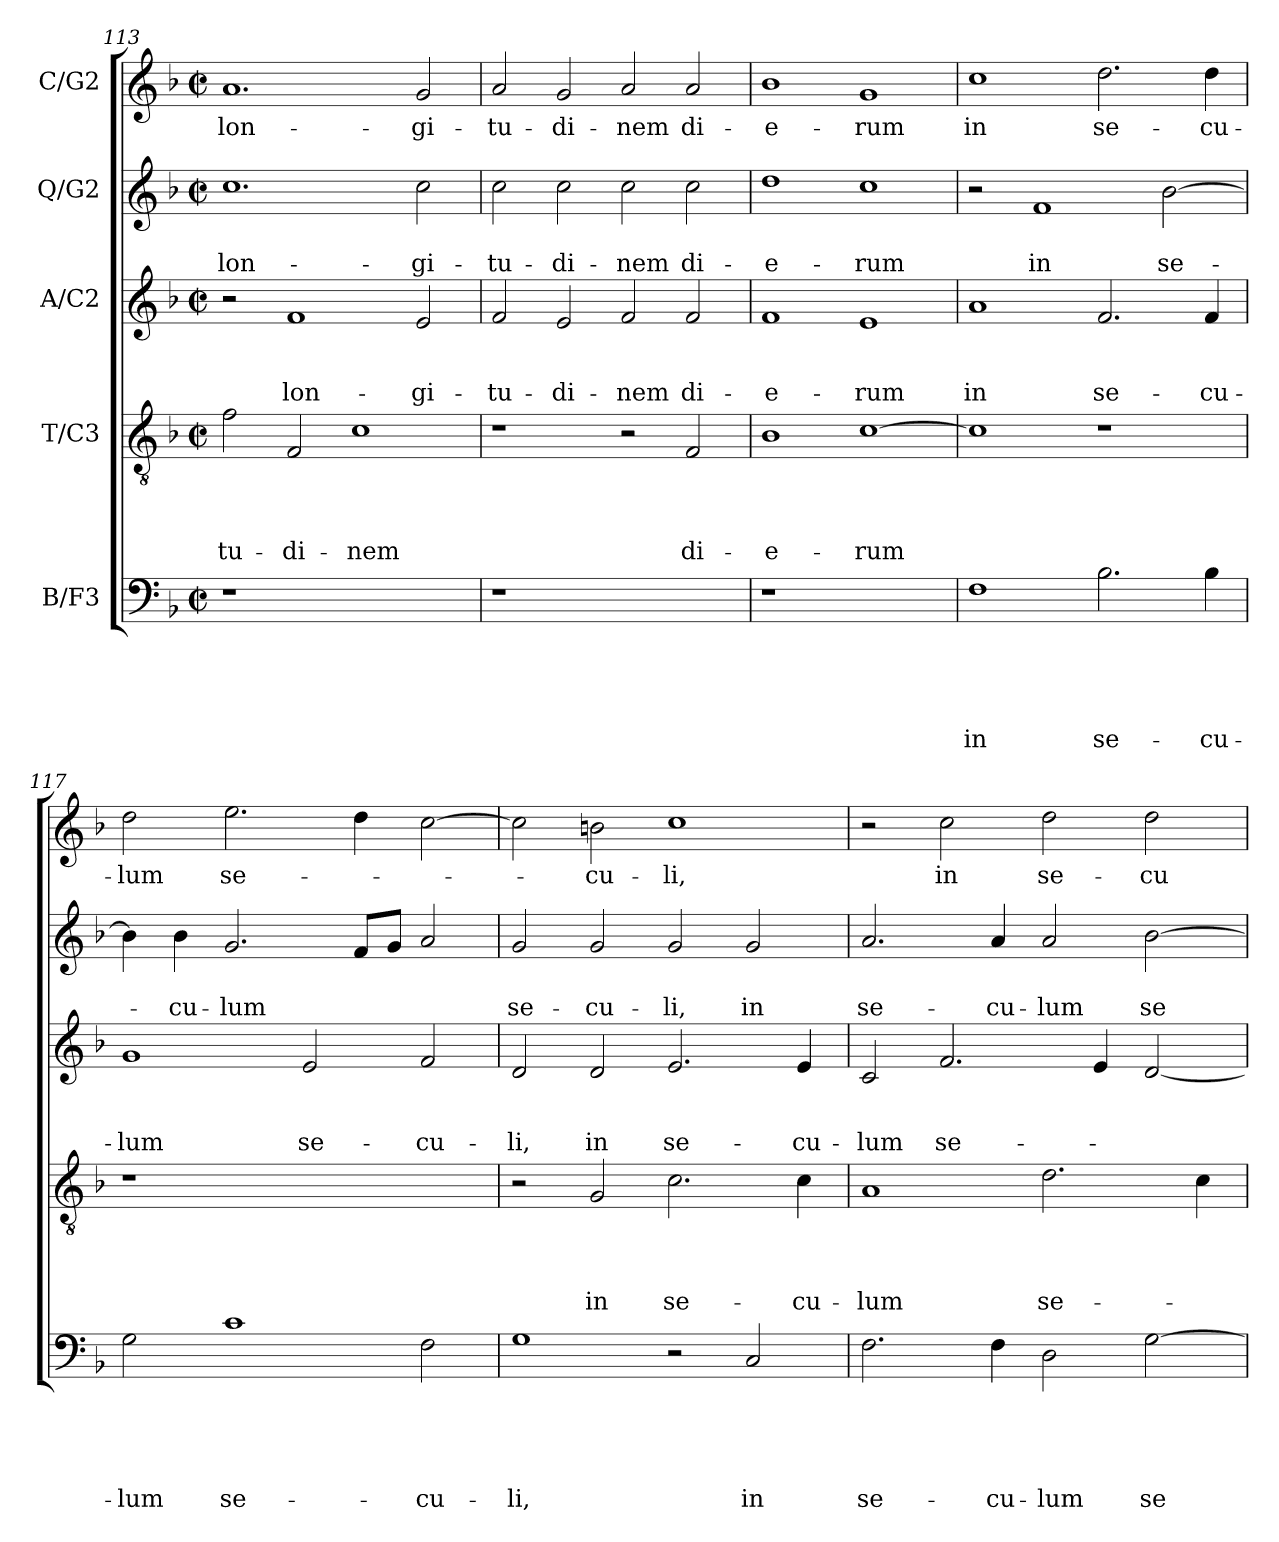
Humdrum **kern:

**kern	**text	**text	**text	**text	**text	**kern	**text	**text	**text	**text	**kern	**text	**text	**text	**kern	**text	**text	**kern	**text
*part5	*part5	*part5	*part5	*part5	*part5	*part4	*part4	*part4	*part4	*part4	*part3	*part3	*part3	*part3	*part2	*part2	*part2	*part1	*part1
*staff5	*staff5	*staff5	*staff5	*staff5	*staff5	*staff4	*staff4	*staff4	*staff4	*staff4	*staff3	*staff3	*staff3	*staff3	*staff2	*staff2	*staff2	*staff1	*staff1
*I"B/F3	*	*	*	*	*	*I"T/C3	*	*	*	*	*I"A/C2	*	*	*	*I"Q/G2	*	*	*I"C/G2	*
*clefF4	*	*	*	*	*	*clefGv2	*	*	*	*	*clefG2	*	*	*	*clefG2	*	*	*clefG2	*
*k[b-]	*	*	*	*	*	*k[b-]	*	*	*	*	*k[b-]	*	*	*	*k[b-]	*	*	*k[b-]	*
*F:	*	*	*	*	*	*F:	*	*	*	*	*F:	*	*	*	*F:	*	*	*F:	*
*M2/2	*	*	*	*	*	*M2/2	*	*	*	*	*M2/2	*	*	*	*M2/2	*	*	*M2/2	*
*met(c|)	*	*	*	*	*	*met(c|)	*	*	*	*	*met(c|)	*	*	*	*met(c|)	*	*	*met(c|)	*
=113	=113	=113	=113	=113	=113	=113	=113	=113	=113	=113	=113	=113	=113	=113	=113	=113	=113	=113	=113
!	!	!	!	!	!	!	!	!	!	!LO:LY:b	!	!	!	!	!	!	!LO:LY:b	!	!LO:LY:b
1r	.	.	.	.	.	2f\	.	.	.	-tu-	2r	.	.	.	1.cc	.	lon-	1.a	lon-
!	!	!	!	!	!	!	!	!	!	!LO:LY:b	!	!	!	!LO:LY:b	!	!	!	!	!
.	.	.	.	.	.	2F/	.	.	.	-di-	1f	.	.	lon-	.	.	.	.	.
!	!	!	!	!	!	!	!	!	!	!LO:LY:b	!	!	!	!	!	!	!	!	!
1ryy	.	.	.	.	.	1c	.	.	.	-nem	.	.	.	.	.	.	.	.	.
!	!	!	!	!	!	!	!	!	!	!	!	!	!	!LO:LY:b	!	!	!LO:LY:b	!	!LO:LY:b
.	.	.	.	.	.	.	.	.	.	.	2e/	.	.	-gi-	2cc\	.	-gi-	2g/	-gi-
=114	=114	=114	=114	=114	=114	=114	=114	=114	=114	=114	=114	=114	=114	=114	=114	=114	=114	=114	=114
!	!	!	!	!	!	!	!	!	!	!	!	!	!	!LO:LY:b	!	!	!LO:LY:b	!	!LO:LY:b
1r	.	.	.	.	.	1r	.	.	.	.	2f/	.	.	-tu-	2cc\	.	-tu-	2a/	-tu-
!	!	!	!	!	!	!	!	!	!	!	!	!	!	!LO:LY:b	!	!	!LO:LY:b	!	!LO:LY:b
.	.	.	.	.	.	.	.	.	.	.	2e/	.	.	-di-	2cc\	.	-di-	2g/	-di-
!	!	!	!	!	!	!	!	!	!	!	!	!	!	!LO:LY:b	!	!	!LO:LY:b	!	!LO:LY:b
1ryy	.	.	.	.	.	2r	.	.	.	.	2f/	.	.	-nem	2cc\	.	-nem	2a/	-nem
!	!	!	!	!	!	!	!	!	!	!LO:LY:b	!	!	!	!LO:LY:b	!	!	!LO:LY:b	!	!LO:LY:b
.	.	.	.	.	.	2F/	.	.	.	di-	2f/	.	.	di-	2cc\	.	di-	2a/	di-
=115	=115	=115	=115	=115	=115	=115	=115	=115	=115	=115	=115	=115	=115	=115	=115	=115	=115	=115	=115
!	!	!	!	!	!	!	!	!	!	!LO:LY:b	!	!	!	!LO:LY:b	!	!	!LO:LY:b	!	!LO:LY:b
1r	.	.	.	.	.	1B-	.	.	.	-e-	1f	.	.	-e-	1dd	.	-e-	1b-	-e-
!	!	!	!	!	!	!	!	!	!	!LO:LY:b	!	!	!	!LO:LY:b	!	!	!LO:LY:b	!	!LO:LY:b
1ryy	.	.	.	.	.	[1c	.	.	.	-rum	1e	.	.	-rum	1cc	.	-rum	1g	-rum
!!LO:LB:g=z
=116	=116	=116	=116	=116	=116	=116	=116	=116	=116	=116	=116	=116	=116	=116	=116	=116	=116	=116	=116
!	!	!	!	!	!LO:LY:b	!	!	!	!	!	!	!	!	!LO:LY:b	!	!	!	!	!LO:LY:b
1F	.	.	.	.	in	1c]	.	.	.	.	1a	.	.	in	2r	.	.	1cc	in
!	!	!	!	!	!	!	!	!	!	!	!	!	!	!	!	!	!LO:LY:b	!	!
.	.	.	.	.	.	.	.	.	.	.	.	.	.	.	1f	.	in	.	.
!	!	!	!	!	!LO:LY:b	!	!	!	!	!	!	!	!	!LO:LY:b	!	!	!	!	!LO:LY:b
2.B-\	.	.	.	.	se-	1r	.	.	.	.	2.f/	.	.	se-	.	.	.	2.dd\	se-
!	!	!	!	!	!	!	!	!	!	!	!	!	!	!	!	!	!LO:LY:b	!	!
.	.	.	.	.	.	.	.	.	.	.	.	.	.	.	[2b-\	.	se-	.	.
!	!	!	!	!	!LO:LY:b	!	!	!	!	!	!	!	!	!LO:LY:b	!	!	!	!	!LO:LY:b
4B-\	.	.	.	.	-cu-	.	.	.	.	.	4f/	.	.	-cu-	.	.	.	4dd\	-cu-
=117	=117	=117	=117	=117	=117	=117	=117	=117	=117	=117	=117	=117	=117	=117	=117	=117	=117	=117	=117
!	!	!	!	!	!LO:LY:b	!	!	!	!	!	!	!	!	!LO:LY:b	!	!	!	!	!LO:LY:b
2G\	.	.	.	.	-lum	1r	.	.	.	.	1g	.	.	-lum	4b-\]	.	.	2dd\	-lum
!	!	!	!	!	!	!	!	!	!	!	!	!	!	!	!	!	!LO:LY:b	!	!
.	.	.	.	.	.	.	.	.	.	.	.	.	.	.	4b-\	.	-cu-	.	.
!	!	!	!	!	!LO:LY:b	!	!	!	!	!	!	!	!	!	!	!	!LO:LY:b	!	!LO:LY:b
1c	.	.	.	.	se-	.	.	.	.	.	.	.	.	.	2.g/	.	-lum	2.ee\	se-
!	!	!	!	!	!	!	!	!	!	!	!	!	!	!LO:LY:b	!	!	!	!	!
.	.	.	.	.	.	1ryy	.	.	.	.	2e/	.	.	se-	.	.	.	.	.
.	.	.	.	.	.	.	.	.	.	.	.	.	.	.	8f/L	.	.	4dd\	.
.	.	.	.	.	.	.	.	.	.	.	.	.	.	.	8g/J	.	.	.	.
!	!	!	!	!	!LO:LY:b	!	!	!	!	!	!	!	!	!LO:LY:b	!	!	!	!	!
2F\	.	.	.	.	-cu-	.	.	.	.	.	2f/	.	.	-cu-	2a/	.	.	[2cc\	.
=118	=118	=118	=118	=118	=118	=118	=118	=118	=118	=118	=118	=118	=118	=118	=118	=118	=118	=118	=118
!	!	!	!	!	!LO:LY:b	!	!	!	!	!	!	!	!	!LO:LY:b	!	!	!LO:LY:b	!	!
1G	.	.	.	.	-li,	2r	.	.	.	.	2d/	.	.	-li,	2g/	.	se-	2cc\]	.
!	!	!	!	!	!	!	!	!	!	!LO:LY:b	!	!	!	!LO:LY:b	!	!	!LO:LY:b	!	!LO:LY:b
.	.	.	.	.	.	2G/	.	.	.	in	2d/	.	.	in	2g/	.	-cu-	2b\	-cu-
!	!	!	!	!	!	!	!	!	!	!LO:LY:b	!	!	!	!LO:LY:b	!	!	!LO:LY:b	!	!LO:LY:b
2r	.	.	.	.	.	2.c\	.	.	.	se-	2.e/	.	.	se-	2g/	.	-li,	1cc	-li,
!	!	!	!	!	!LO:LY:b	!	!	!	!	!	!	!	!	!	!	!	!LO:LY:b	!	!
2C/	.	.	.	.	in	.	.	.	.	.	.	.	.	.	2g/	.	in	.	.
!	!	!	!	!	!	!	!	!	!	!LO:LY:b	!	!	!	!LO:LY:b	!	!	!	!	!
.	.	.	.	.	.	4c\	.	.	.	-cu-	4e/	.	.	-cu-	.	.	.	.	.
=119	=119	=119	=119	=119	=119	=119	=119	=119	=119	=119	=119	=119	=119	=119	=119	=119	=119	=119	=119
!	!	!	!	!	!LO:LY:b	!	!	!	!	!LO:LY:b	!	!	!	!LO:LY:b	!	!	!LO:LY:b	!	!
2.F\	.	.	.	.	se-	1A	.	.	.	-lum	2c/	.	.	-lum	2.a/	.	se-	2r	.
!	!	!	!	!	!	!	!	!	!	!	!	!	!	!LO:LY:b	!	!	!	!	!LO:LY:b
.	.	.	.	.	.	.	.	.	.	.	2.f/	.	.	se-	.	.	.	2cc\	in
!	!	!	!	!	!LO:LY:b	!	!	!	!	!	!	!	!	!	!	!	!LO:LY:b	!	!
4F\	.	.	.	.	-cu-	.	.	.	.	.	.	.	.	.	4a/	.	-cu-	.	.
!	!	!	!	!	!LO:LY:b	!	!	!	!	!LO:LY:b	!	!	!	!	!	!	!LO:LY:b	!	!LO:LY:b
2D\	.	.	.	.	-lum	2.d\	.	.	.	se-	.	.	.	.	2a/	.	-lum	2dd\	se-
.	.	.	.	.	.	.	.	.	.	.	4e/	.	.	.	.	.	.	.	.
!	!	!	!	!	!LO:LY:b	!	!	!	!	!	!	!	!	!	!	!	!LO:LY:b	!	!LO:LY:b
[2G\	.	.	.	.	se-	.	.	.	.	.	[2d/	.	.	.	[2b-\	.	se-	2dd\	-cu-
.	.	.	.	.	.	4c\	.	.	.	.	.	.	.	.	.	.	.	.	.
=	=	=	=	=	=	=	=	=	=	=	=	=	=	=	=	=	=	=	=
*-	*-	*-	*-	*-	*-	*-	*-	*-	*-	*-	*-	*-	*-	*-	*-	*-	*-	*-	*-
